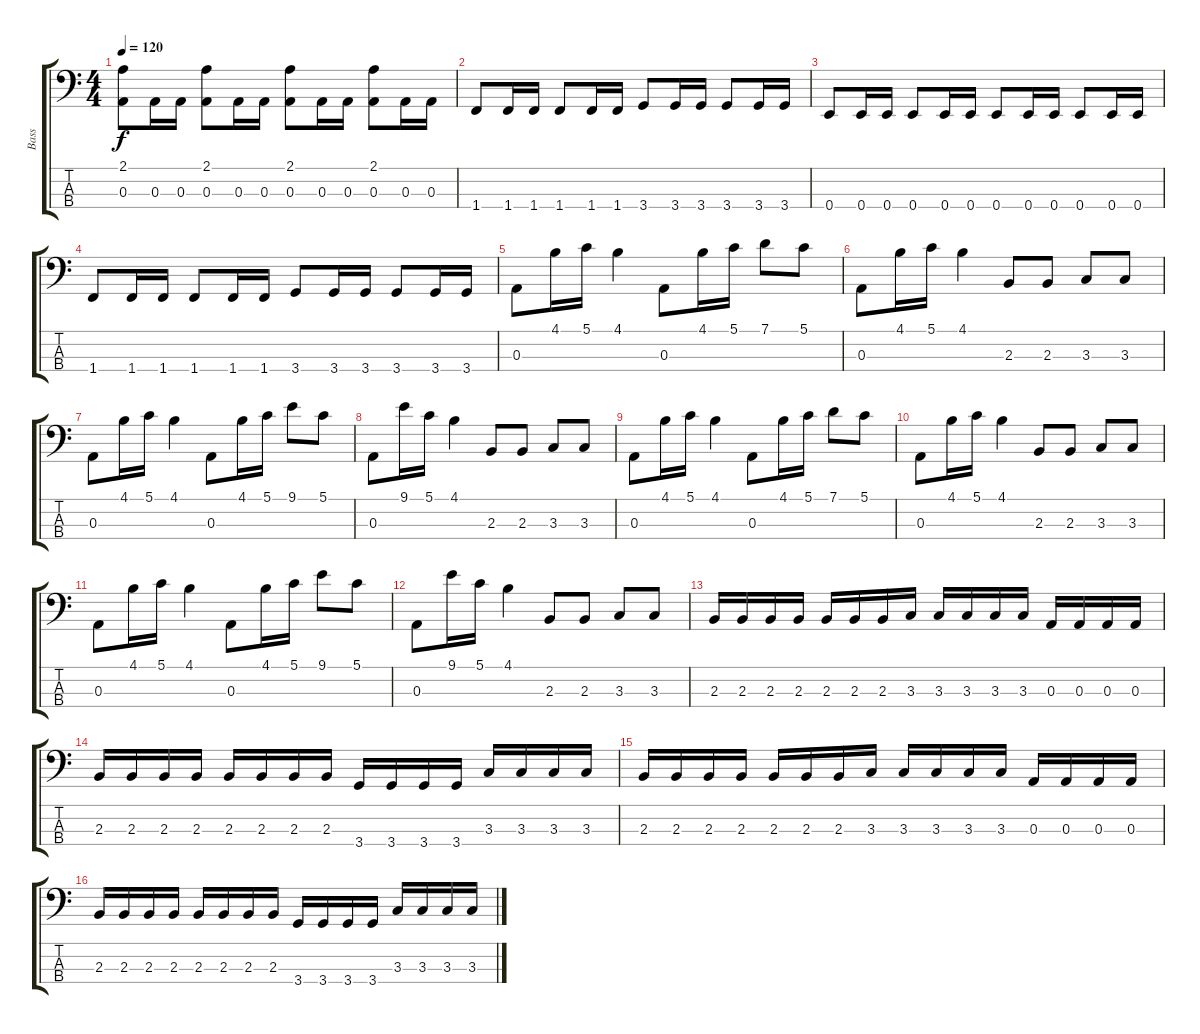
\track ("Bass" "Bass") {instrument electricbassfinger}
\staff {score tabs}
\tuning (G2 D2 A1 E1) {hide}
\ts (4 4)
\tempo 120
\clef f4
\ks c
(2.1 0.3).8{dy f} 0.3.16 0.3.16 (2.1 0.3).8 0.3.16 0.3.16 (2.1 0.3).8 0.3.16 0.3.16 (2.1 0.3).8 0.3.16 0.3.16 |
1.4.8 1.4.16 1.4.16 1.4.8 1.4.16 1.4.16 3.4.8 3.4.16 3.4.16 3.4.8 3.4.16 3.4.16 |
0.4.8 0.4.16 0.4.16 0.4.8 0.4.16 0.4.16 0.4.8 0.4.16 0.4.16 0.4.8 0.4.16 0.4.16 |
1.4.8 1.4.16 1.4.16 1.4.8 1.4.16 1.4.16 3.4.8 3.4.16 3.4.16 3.4.8 3.4.16 3.4.16 |
0.3.8 4.1.16 5.1.16 4.1.4 0.3.8 4.1.16 5.1.16 7.1.8 5.1.8 |
0.3.8 4.1.16 5.1.16 4.1.4 2.3.8 2.3.8 3.3.8 3.3.8 |
0.3.8 4.1.16 5.1.16 4.1.4 0.3.8 4.1.16 5.1.16 9.1.8 5.1.8 |
0.3.8 9.1.16 5.1.16 4.1.4 2.3.8 2.3.8 3.3.8 3.3.8 |
0.3.8 4.1.16 5.1.16 4.1.4 0.3.8 4.1.16 5.1.16 7.1.8 5.1.8 |
0.3.8 4.1.16 5.1.16 4.1.4 2.3.8 2.3.8 3.3.8 3.3.8 |
0.3.8 4.1.16 5.1.16 4.1.4 0.3.8 4.1.16 5.1.16 9.1.8 5.1.8 |
0.3.8 9.1.16 5.1.16 4.1.4 2.3.8 2.3.8 3.3.8 3.3.8 |
2.3.16 2.3.16 2.3.16 2.3.16 2.3.16 2.3.16 2.3.16 3.3.16 3.3.16 3.3.16 3.3.16 3.3.16 0.3.16 0.3.16 0.3.16 0.3.16 |
2.3.16 2.3.16 2.3.16 2.3.16 2.3.16 2.3.16 2.3.16 2.3.16 3.4.16 3.4.16 3.4.16 3.4.16 3.3.16 3.3.16 3.3.16 3.3.16 |
2.3.16 2.3.16 2.3.16 2.3.16 2.3.16 2.3.16 2.3.16 3.3.16 3.3.16 3.3.16 3.3.16 3.3.16 0.3.16 0.3.16 0.3.16 0.3.16 |
2.3.16 2.3.16 2.3.16 2.3.16 2.3.16 2.3.16 2.3.16 2.3.16 3.4.16 3.4.16 3.4.16 3.4.16 3.3.16 3.3.16 3.3.16 3.3.16
